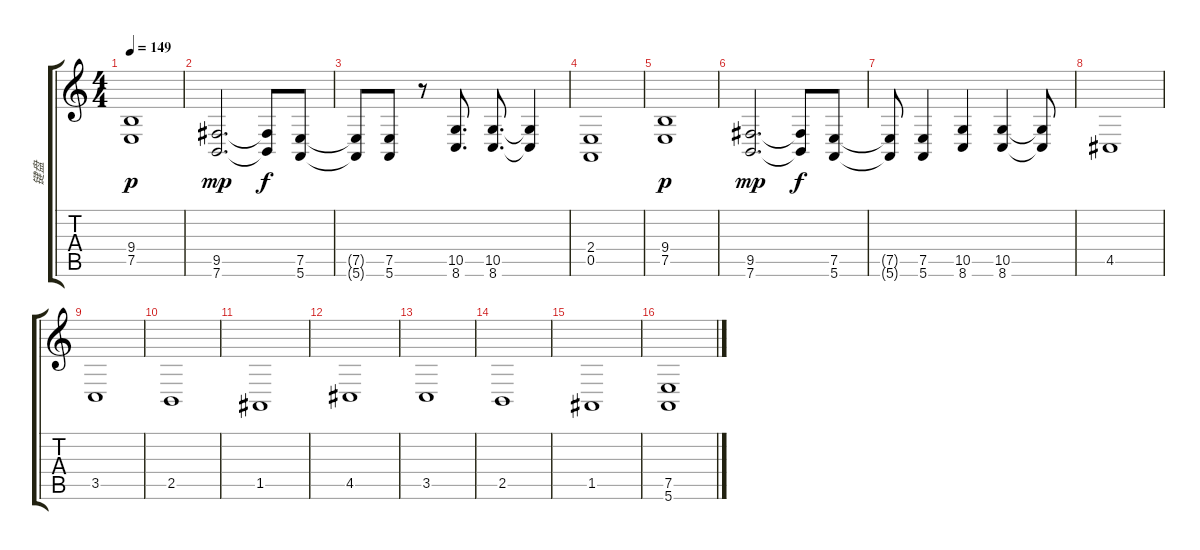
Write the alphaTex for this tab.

\track ("键盘" "键盘") {instrument drawbarorgan}
\staff {score tabs}
\tuning (E4 B3 G3 D3 A2 E2) {hide}
\ts (4 4)
\tempo 149
\clef g2
\ks c
(9.4 7.5).1{dy p} |
(9.5 7.6).2{d dy mp} (9.5{t} 7.6{t}).8{dy f} (7.5 5.6).8 |
(7.5{t} 5.6{t}).8 (7.5 5.6).8 r.8 (10.5 8.6).8{d} (10.5 8.6).8{d} (10.5{t} 8.6{t}).4 |
(2.4 0.5).1 |
(9.4 7.5).1{dy p} |
(9.5 7.6).2{d dy mp} (9.5{t} 7.6{t}).8{dy f} (7.5 5.6).8 |
(7.5{t} 5.6{t}).8 (7.5 5.6).4 (10.5 8.6).4 (10.5 8.6).4 (10.5{t} 8.6{t}).8 |
4.5.1 |
3.5.1 |
2.5.1 |
1.5.1 |
4.5.1 |
3.5.1 |
2.5.1 |
1.5.1 |
(7.5 5.6).1
